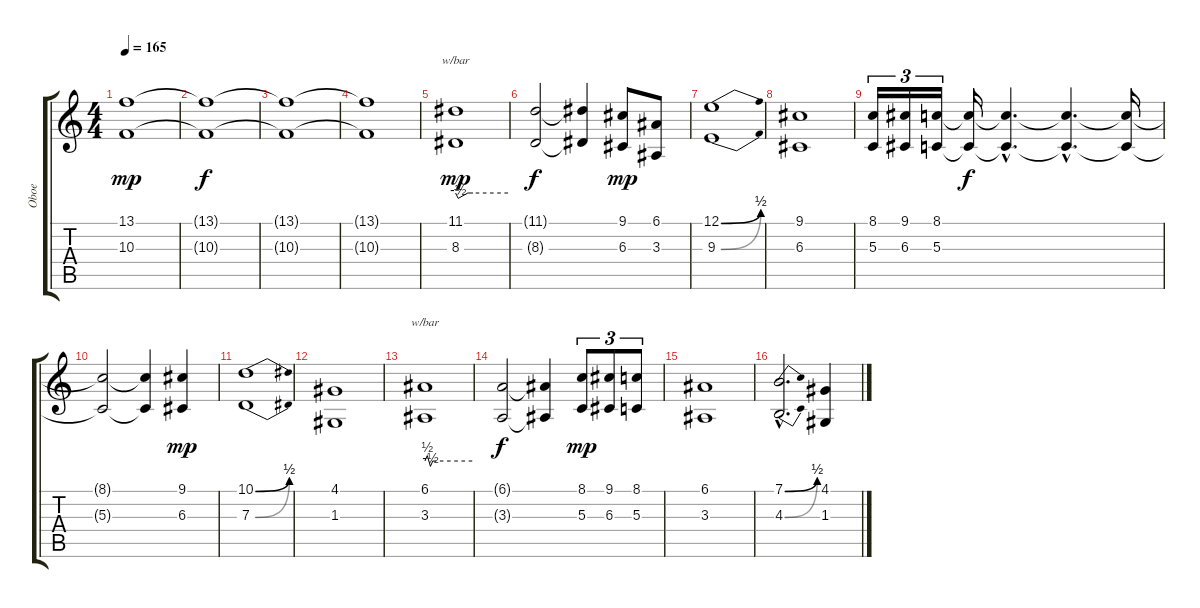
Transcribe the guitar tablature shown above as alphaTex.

\track ("Oboe" "Oboe") {instrument oboe}
\staff {score tabs}
\tuning (E4 B3 G3 D3 A2 E2) {hide}
\ts (4 4)
\tempo 165
\clef g2
\ks c
(13.1 10.3).1{dy mp} |
(13.1{t} 10.3{t}).1{dy f} |
(13.1{t} 10.3{t}).1 |
(13.1{t} 10.3{t}).1 |
(11.1 8.3).1{tbe (custom default 0 0 3 -2 14 0 20 0 60 0) dy mp} |
(11.1{t} 8.3{t}).2{dy f} (11.1{t} 8.3{t}).4 (9.1 6.3).8{dy mp} (6.1 3.3).8 |
(12.1{be (bend 0 0 60 2)} 9.3{be (bend 0 0 60 2)}).1 |
(9.1 6.3).1 |
(8.1 5.3).16{tu (3 2)} (9.1 6.3).16{tu (3 2)} (8.1 5.3).16{tu (3 2)} (8.1{t} 5.3{t}).16{dy f} (8.1{hac t} 5.3{hac t}).4{d} (8.1{hac t} 5.3{hac t}).4{d} (8.1{t} 5.3{t}).16 |
(8.1{t} 5.3{t}).2 (8.1{t} 5.3{t}).4 (9.1 6.3).4{dy mp} |
(10.1{be (bend 0 0 60 2)} 7.3{be (bend 0 0 60 2)}).1 |
(4.1 1.3).1 |
(6.1 3.3).1{tbe (custom default 0 0 3 2 7 -2 10 0 60 0)} |
(6.1{t} 3.3{t}).2{dy f} (6.1{t} 3.3{t}).4 (8.1 5.3).8{tu (3 2) dy mp} (9.1 6.3).8{tu (3 2)} (8.1 5.3).8{tu (3 2)} |
(6.1 3.3).1 |
(7.1{be (bend 0 0 60 2) hac} 4.3{be (bend 0 0 60 2) hac}).2{d} (4.1 1.3).4
